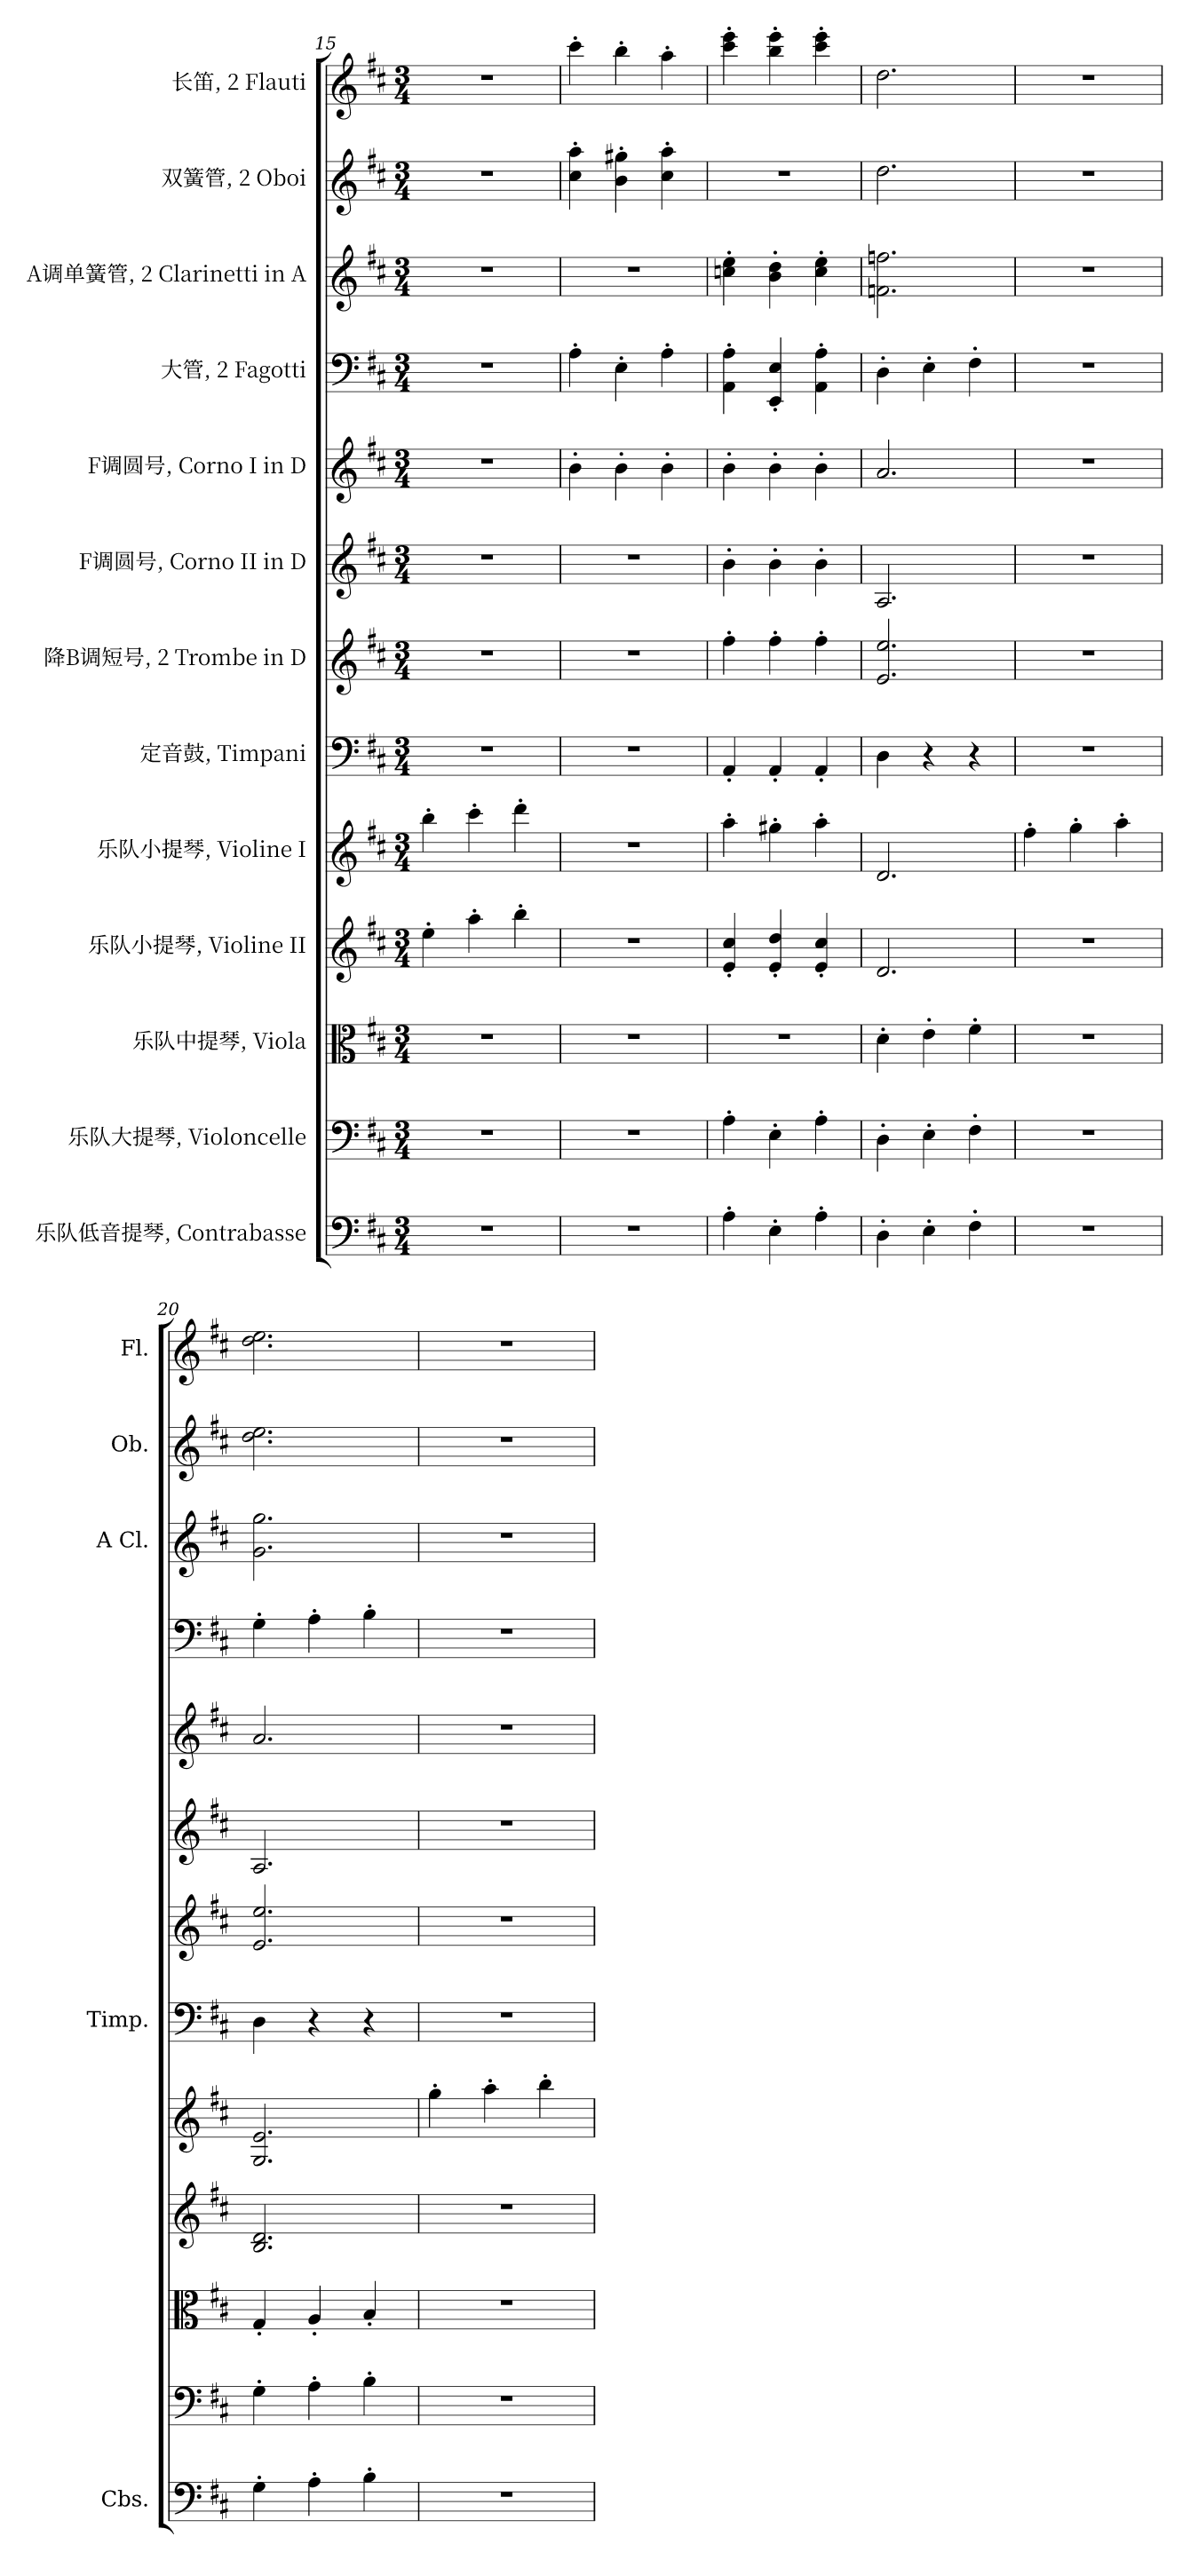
**kern	**kern	**kern	**kern	**kern	**kern	**kern	**kern	**kern	**kern	**kern	**kern	**kern
*part13	*part12	*part11	*part10	*part9	*part8	*part7	*part6	*part5	*part4	*part3	*part2	*part1
*staff13	*staff12	*staff11	*staff10	*staff9	*staff8	*staff7	*staff6	*staff5	*staff4	*staff3	*staff2	*staff1
*I"乐队低音提琴, Contrabasse	*I"乐队大提琴, Violoncelle	*I"乐队中提琴, Viola	*I"乐队小提琴, Violine II	*I"乐队小提琴, Violine I	*I"定音鼓, Timpani	*I"降B调短号, 2 Trombe in D	*I"F调圆号, Corno II in D	*I"F调圆号, Corno I in D	*I"大管, 2 Fagotti	*I"A调单簧管, 2 Clarinetti in A	*I"双簧管, 2 Oboi	*I"长笛, 2 Flauti
*I'Cbs.	*	*	*	*	*I'Timp.	*	*	*	*	*I'A Cl.	*I'Ob.	*I'Fl.
*clefF4	*clefF4	*clefC3	*clefG2	*clefG2	*clefF4	*clefG2	*clefG2	*clefG2	*clefF4	*clefG2	*clefG2	*clefG2
*ITrd7c12	*	*	*	*	*	*ITrd1c2	*ITrd4c7	*ITrd4c7	*	*ITrd2c3	*	*
*k[f#c#]	*k[f#c#]	*k[f#c#]	*k[f#c#]	*k[f#c#]	*k[f#c#]	*k[]	*k[f#]	*k[f#]	*k[f#c#]	*k[f#c#g#d#a#]	*k[f#c#]	*k[f#c#]
*M3/4	*M3/4	*M3/4	*M3/4	*M3/4	*M3/4	*M3/4	*M3/4	*M3/4	*M3/4	*M3/4	*M3/4	*M3/4
*MM315	*MM315	*MM315	*MM315	*MM315	*MM315	*MM315	*MM315	*MM315	*MM315	*MM315	*MM315	*MM315
=15	=15	=15	=15	=15	=15	=15	=15	=15	=15	=15	=15	=15
2.r	2.r	2.r	4ee'\	4bb'\	2.r	2.r	2.r	2.r	2.r	2.r	2.r	2.r
.	.	.	4aa'\	4ccc#'\	.	.	.	.	.	.	.	.
.	.	.	4bb'\	4ddd'\	.	.	.	.	.	.	.	.
!!LO:PB:g=z
=16	=16	=16	=16	=16	=16	=16	=16	=16	=16	=16	=16	=16
*	*	*	*	*	*	*	*	*	*	*	*	*MM315
2.r	2.r	2.r	2.r	2.r	2.r	2.r	2.r	4e'\	4A'\	2.r	4cc#\' 4aa\'	4ccc#'\
*	*	*	*	*	*	*	*	*	*	*	*	*MM281
.	.	.	.	.	.	.	.	4e'\	4E'\	.	4b\' 4gg#X\'	4bb'\
.	.	.	.	.	.	.	.	4e'\	4A'\	.	4cc#\' 4aa\'	4aa'\
=17	=17	=17	=17	=17	=17	=17	=17	=17	=17	=17	=17	=17
*	*	*	*	*	*	*	*	*	*	*	*	*MM315
4AA'\	4A'\	2.r	4e/' 4cc#/'	4aa'\	4AA'/	4ee'\	4e'\	4e'\	4AA\' 4A\'	4an\' 4cc#\'	2.r	4ccc#\' 4eee\'
*	*	*	*	*	*	*	*	*	*	*	*	*MM281
4EE'\	4E'\	.	4e/' 4dd/'	4gg#X'\	4AA'/	4ee'\	4e'\	4e'\	4EE/' 4E/'	4g#\' 4b\'	.	4bb\' 4eee\'
4AA'\	4A'\	.	4e/' 4cc#/'	4aa'\	4AA'/	4ee'\	4e'\	4e'\	4AA\' 4A\'	4a\' 4cc#\'	.	4ccc#\' 4eee\'
=18	=18	=18	=18	=18	=18	=18	=18	=18	=18	=18	=18	=18
*	*	*	*	*	*	*	*	*	*	*	*	*MM315
4DD'\	4D'\	4d'\	2.d/	2.d/	4D\	2.d/ 2.dd/	2.D/	2.d/	4D'\	2.dn\ 2.ddn\	2.dd\	2.dd\
4EE'\	4E'\	4e'\	.	.	4r	.	.	.	4E'\	.	.	.
4FF#'\	4F#'\	4f#'\	.	.	4r	.	.	.	4F#'\	.	.	.
=19	=19	=19	=19	=19	=19	=19	=19	=19	=19	=19	=19	=19
*	*	*	*	*	*	*	*	*	*	*	*	*MM315
2.r	2.r	2.r	2.r	4ff#'\	2.r	2.r	2.r	2.r	2.r	2.r	2.r	2.r
.	.	.	.	4gg'\	.	.	.	.	.	.	.	.
.	.	.	.	4aa'\	.	.	.	.	.	.	.	.
=20	=20	=20	=20	=20	=20	=20	=20	=20	=20	=20	=20	=20
*	*	*	*	*	*	*	*	*	*	*	*	*MM315
4GG'\	4G'\	4G'/	2.B/ 2.d/	2.G/ 2.e/	4D\	2.d/ 2.dd/	2.D/	2.d/	4G'\	2.e\ 2.ee\	2.dd\ 2.ee\	2.dd\ 2.ee\
4AA'\	4A'\	4A'/	.	.	4r	.	.	.	4A'\	.	.	.
4BB'\	4B'\	4B'/	.	.	4r	.	.	.	4B'\	.	.	.
=21	=21	=21	=21	=21	=21	=21	=21	=21	=21	=21	=21	=21
*	*	*	*	*	*	*	*	*	*	*	*	*MM315
2.r	2.r	2.r	2.r	4gg'\	2.r	2.r	2.r	2.r	2.r	2.r	2.r	2.r
.	.	.	.	4aa'\	.	.	.	.	.	.	.	.
.	.	.	.	4bb'\	.	.	.	.	.	.	.	.
=	=	=	=	=	=	=	=	=	=	=	=	=
*-	*-	*-	*-	*-	*-	*-	*-	*-	*-	*-	*-	*-
